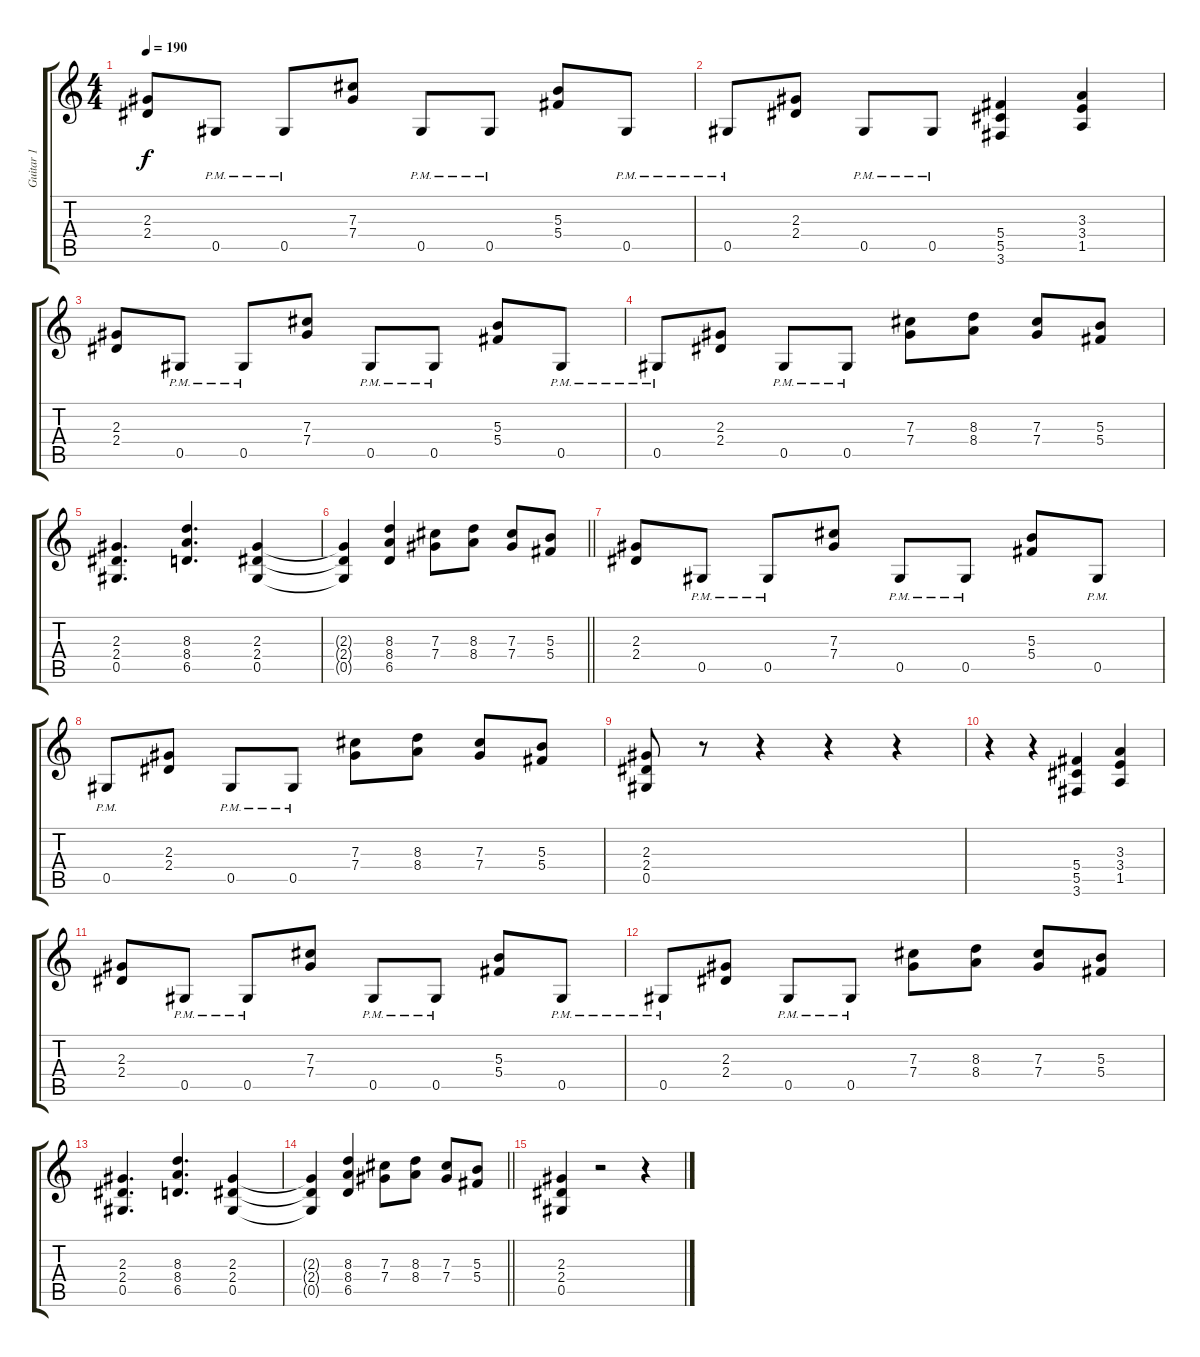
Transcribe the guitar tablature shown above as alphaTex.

\track ("Guitar 1" "Guitar 1") {instrument distortionguitar}
\staff {score tabs}
\tuning (Eb4 Bb3 Gb3 Db3 Ab2 Eb2) {hide}
\ts (4 4)
\tempo 190
\clef g2
\ks aminor
(2.3 2.4).8{dy f} 0.5{pm}.8 0.5{pm}.8 (7.3 7.4).8 0.5{pm}.8 0.5{pm}.8 (5.3 5.4).8 0.5{pm}.8 |
0.5{pm}.8 (2.3 2.4).8 0.5{pm}.8 0.5{pm}.8 (5.4 5.5 3.6).4 (3.3 3.4 1.5).4 |
(2.3 2.4).8 0.5{pm}.8 0.5{pm}.8 (7.3 7.4).8 0.5{pm}.8 0.5{pm}.8 (5.3 5.4).8 0.5{pm}.8 |
0.5{pm}.8 (2.3 2.4).8 0.5{pm}.8 0.5{pm}.8 (7.3 7.4).8 (8.3 8.4).8 (7.3 7.4).8 (5.3 5.4).8 |
(2.3 2.4 0.5).4{d} (8.3 8.4 6.5).4{d} (2.3 2.4 0.5).4 |
\barLineRight lightlight
(2.3{t} 2.4{t} 0.5{t}).4 (8.3 8.4 6.5).4 (7.3 7.4).8 (8.3 8.4).8 (7.3 7.4).8 (5.3 5.4).8 |
(2.3 2.4).8 0.5{pm}.8 0.5{pm}.8 (7.3 7.4).8 0.5{pm}.8 0.5{pm}.8 (5.3 5.4).8 0.5{pm}.8 |
0.5{pm}.8 (2.3 2.4).8 0.5{pm}.8 0.5{pm}.8 (7.3 7.4).8 (8.3 8.4).8 (7.3 7.4).8 (5.3 5.4).8 |
(2.3 2.4 0.5).8 r.8 r.4 r.4 r.4 |
r.4 r.4 (5.4 5.5 3.6).4 (3.3 3.4 1.5).4 |
(2.3 2.4).8 0.5{pm}.8 0.5{pm}.8 (7.3 7.4).8 0.5{pm}.8 0.5{pm}.8 (5.3 5.4).8 0.5{pm}.8 |
0.5{pm}.8 (2.3 2.4).8 0.5{pm}.8 0.5{pm}.8 (7.3 7.4).8 (8.3 8.4).8 (7.3 7.4).8 (5.3 5.4).8 |
(2.3 2.4 0.5).4{d} (8.3 8.4 6.5).4{d} (2.3 2.4 0.5).4 |
\barLineRight lightlight
(2.3{t} 2.4{t} 0.5{t}).4 (8.3 8.4 6.5).4 (7.3 7.4).8 (8.3 8.4).8 (7.3 7.4).8 (5.3 5.4).8 |
(2.3 2.4 0.5).4 r.2 r.4
